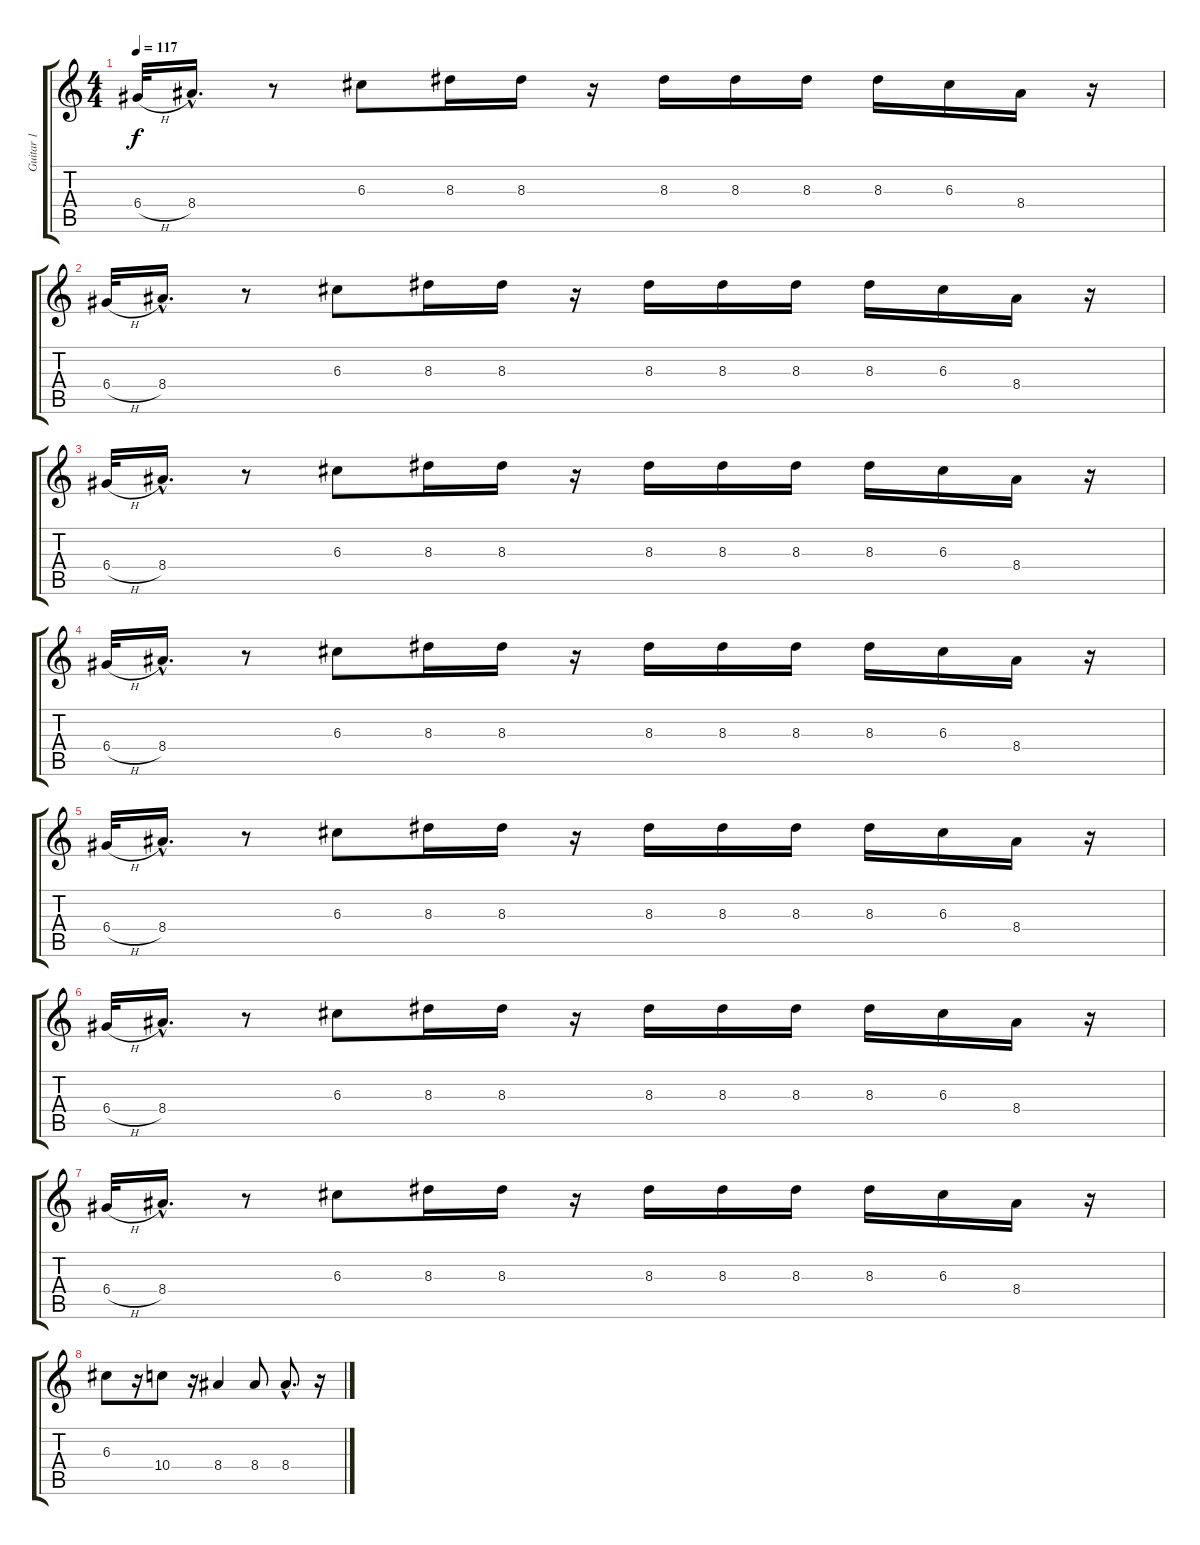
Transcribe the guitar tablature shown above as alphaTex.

\track ("Guitar 1" "Guitar 1") {instrument distortionguitar}
\staff {score tabs}
\tuning (E4 B3 G3 D3 A2 D2) {hide}
\ts (4 4)
\tempo 117
\clef g2
\ks c
6.4{h}.32{dy f} 8.4{hac}.16{d} r.8 6.3.8 8.3.16 8.3.16 r.16 8.3.16 8.3.16 8.3.16 8.3.16 6.3.16 8.4.16 r.16 |
6.4{h}.32 8.4{hac}.16{d} r.8 6.3.8 8.3.16 8.3.16 r.16 8.3.16 8.3.16 8.3.16 8.3.16 6.3.16 8.4.16 r.16 |
6.4{h}.32 8.4{hac}.16{d} r.8 6.3.8 8.3.16 8.3.16 r.16 8.3.16 8.3.16 8.3.16 8.3.16 6.3.16 8.4.16 r.16 |
6.4{h}.32 8.4{hac}.16{d} r.8 6.3.8 8.3.16 8.3.16 r.16 8.3.16 8.3.16 8.3.16 8.3.16 6.3.16 8.4.16 r.16 |
6.4{h}.32 8.4{hac}.16{d} r.8 6.3.8 8.3.16 8.3.16 r.16 8.3.16 8.3.16 8.3.16 8.3.16 6.3.16 8.4.16 r.16 |
6.4{h}.32 8.4{hac}.16{d} r.8 6.3.8 8.3.16 8.3.16 r.16 8.3.16 8.3.16 8.3.16 8.3.16 6.3.16 8.4.16 r.16 |
6.4{h}.32 8.4{hac}.16{d} r.8 6.3.8 8.3.16 8.3.16 r.16 8.3.16 8.3.16 8.3.16 8.3.16 6.3.16 8.4.16 r.16 |
6.3.8 r.16 10.4.8 r.16 8.4.4 8.4.8 8.4{hac}.8{d} r.16
